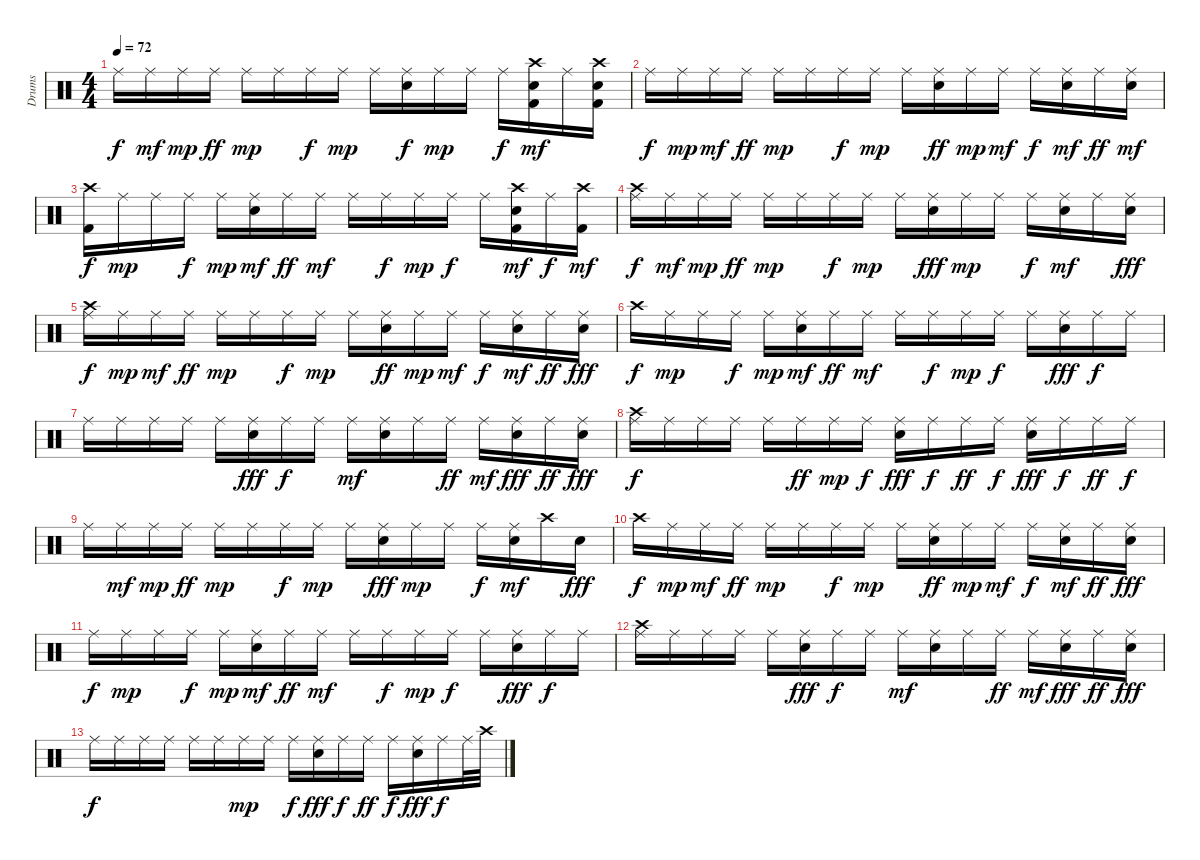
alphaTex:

\track ("Drums" "Drums") {instrument percussion}
\staff {score}
\articulation defaults
\ts (4 4)
\tempo 72
\clef neutral
\ks c "Ride (middle)".16{dy f} "Ride (middle)".16{dy mf} "Ride (middle)".16{dy mp} "Ride (middle)".16{dy ff} "Ride (middle)".16{dy mp} "Ride (middle)".16 "Ride (middle)".16{dy f} "Ride (middle)".16{dy mp} "Ride (middle)".16
("Electric Snare (hit)" "Ride (middle)").16{dy f} "Ride (middle)".16{dy mp} "Ride (middle)".16 "Ride (middle)".16{dy f} ("Kick (hit) 2" "Electric Snare (hit)" "Crash high (hit)").16{dy mf} "Ride (middle)".16 ("Kick (hit) 2" "Electric Snare (hit)" "Crash high (hit)").16 |
"Ride (middle)".16{dy f} "Ride (middle)".16{dy mp} "Ride (middle)".16{dy mf} "Ride (middle)".16{dy ff} "Ride (middle)".16{dy mp} "Ride (middle)".16 "Ride (middle)".16{dy f} "Ride (middle)".16{dy mp} "Ride (middle)".16 ("Electric Snare (hit)" "Ride (middle)").16{dy ff} "Ride (middle)".16{dy mp} "Ride (middle)".16{dy mf} "Ride (middle)".16{dy f} ("Electric Snare (hit)" "Ride (middle)").16{dy mf} "Ride (middle)".16{dy ff} ("Electric Snare (hit)" "Ride (middle)").16{dy mf} |
("Kick (hit) 2" "Crash high (hit)").16{dy f} "Ride (middle)".16{dy mp} "Ride (middle)".16 "Ride (middle)".16{dy f} "Ride (middle)".16{dy mp} ("Electric Snare (hit)" "Ride (middle)").16{dy mf} "Ride (middle)".16{dy ff} "Ride (middle)".16{dy mf} "Ride (middle)".16 "Ride (middle)".16{dy f} "Ride (middle)".16{dy mp} "Ride (middle)".16{dy f} "Ride (middle)".16 ("Kick (hit) 2" "Electric Snare (hit)" "Crash high (hit)").16{dy mf} "Ride (middle)".16{dy f} ("Kick (hit) 2" "Crash high (hit)").16{dy mf} |
("Crash high (hit)" "Ride (middle)").16{dy f} "Ride (middle)".16{dy mf} "Ride (middle)".16{dy mp} "Ride (middle)".16{dy ff} "Ride (middle)".16{dy mp} "Ride (middle)".16 "Ride (middle)".16{dy f} "Ride (middle)".16{dy mp} "Ride (middle)".16 ("Electric Snare (hit)" "Ride (middle)").16{dy fff} "Ride (middle)".16{dy mp} "Ride (middle)".16 "Ride (middle)".16{dy f} ("Electric Snare (hit)" "Ride (middle)").16{dy mf} "Ride (middle)".16 ("Electric Snare (hit)" "Ride (middle)").16{dy fff} |
("Crash high (hit)" "Ride (middle)").16{dy f} "Ride (middle)".16{dy mp} "Ride (middle)".16{dy mf} "Ride (middle)".16{dy ff} "Ride (middle)".16{dy mp} "Ride (middle)".16 "Ride (middle)".16{dy f} "Ride (middle)".16{dy mp} "Ride (middle)".16 ("Electric Snare (hit)" "Ride (middle)").16{dy ff} "Ride (middle)".16{dy mp} "Ride (middle)".16{dy mf} "Ride (middle)".16{dy f} ("Electric Snare (hit)" "Ride (middle)").16{dy mf} "Ride (middle)".16{dy ff} ("Electric Snare (hit)" "Ride (middle)").16{dy fff} |
"Crash high (hit)".16{dy f} "Ride (middle)".16{dy mp} "Ride (middle)".16 "Ride (middle)".16{dy f} "Ride (middle)".16{dy mp} ("Electric Snare (hit)" "Ride (middle)").16{dy mf} "Ride (middle)".16{dy ff} "Ride (middle)".16{dy mf} "Ride (middle)".16 "Ride (middle)".16{dy f} "Ride (middle)".16{dy mp} "Ride (middle)".16{dy f} "Ride (middle)".16 ("Electric Snare (hit)" "Ride (middle)").16{dy fff} "Ride (middle)".16{dy f} "Ride (middle)".16 |
"Ride (middle)".16 "Ride (middle)".16 "Ride (middle)".16 "Ride (middle)".16 "Ride (middle)".16 ("Electric Snare (hit)" "Ride (middle)").16{dy fff} "Ride (middle)".16{dy f} "Ride (middle)".16 "Ride (middle)".16{dy mf} ("Electric Snare (hit)" "Ride (middle)").16 "Ride (middle)".16 "Ride (middle)".16{dy ff} "Ride (middle)".16{dy mf} ("Electric Snare (hit)" "Ride (middle)").16{dy fff} "Ride (middle)".16{dy ff} ("Electric Snare (hit)" "Ride (middle)").16{dy fff} |
("Crash high (hit)" "Ride (middle)").16{dy f} "Ride (middle)".16 "Ride (middle)".16 "Ride (middle)".16 "Ride (middle)".16 "Ride (middle)".16{dy ff} "Ride (middle)".16{dy mp} "Ride (middle)".16{dy f} ("Electric Snare (hit)" "Ride (middle)").16{dy fff} "Ride (middle)".16{dy f} "Ride (middle)".16{dy ff} "Ride (middle)".16{dy f} ("Electric Snare (hit)" "Ride (middle)").16{dy fff} "Ride (middle)".16{dy f} "Ride (middle)".16{dy ff} "Ride (middle)".16{dy f} |
"Ride (middle)".16 "Ride (middle)".16{dy mf} "Ride (middle)".16{dy mp} "Ride (middle)".16{dy ff} "Ride (middle)".16{dy mp} "Ride (middle)".16 "Ride (middle)".16{dy f} "Ride (middle)".16{dy mp} "Ride (middle)".16 ("Electric Snare (hit)" "Ride (middle)").16{dy fff} "Ride (middle)".16{dy mp} "Ride (middle)".16 "Ride (middle)".16{dy f} ("Electric Snare (hit)" "Ride (middle)").16{dy mf} "Crash high (hit)".16 "Electric Snare (hit)".16{dy fff} |
"Crash high (hit)".16{dy f} "Ride (middle)".16{dy mp} "Ride (middle)".16{dy mf} "Ride (middle)".16{dy ff} "Ride (middle)".16{dy mp} "Ride (middle)".16 "Ride (middle)".16{dy f} "Ride (middle)".16{dy mp} "Ride (middle)".16 ("Electric Snare (hit)" "Ride (middle)").16{dy ff} "Ride (middle)".16{dy mp} "Ride (middle)".16{dy mf} "Ride (middle)".16{dy f} ("Electric Snare (hit)" "Ride (middle)").16{dy mf} "Ride (middle)".16{dy ff} ("Electric Snare (hit)" "Ride (middle)").16{dy fff} |
"Ride (middle)".16{dy f} "Ride (middle)".16{dy mp} "Ride (middle)".16 "Ride (middle)".16{dy f} "Ride (middle)".16{dy mp} ("Electric Snare (hit)" "Ride (middle)").16{dy mf} "Ride (middle)".16{dy ff} "Ride (middle)".16{dy mf} "Ride (middle)".16 "Ride (middle)".16{dy f} "Ride (middle)".16{dy mp} "Ride (middle)".16{dy f} "Ride (middle)".16 ("Electric Snare (hit)" "Ride (middle)").16{dy fff} "Ride (middle)".16{dy f} "Ride (middle)".16 |
("Crash high (hit)" "Ride (middle)").16 "Ride (middle)".16 "Ride (middle)".16 "Ride (middle)".16 "Ride (middle)".16 ("Electric Snare (hit)" "Ride (middle)").16{dy fff} "Ride (middle)".16{dy f} "Ride (middle)".16 "Ride (middle)".16{dy mf} ("Electric Snare (hit)" "Ride (middle)").16 "Ride (middle)".16 "Ride (middle)".16{dy ff} "Ride (middle)".16{dy mf} ("Electric Snare (hit)" "Ride (middle)").16{dy fff} "Ride (middle)".16{dy ff} ("Electric Snare (hit)" "Ride (middle)").16{dy fff} |
"Ride (middle)".16{dy f} "Ride (middle)".16 "Ride (middle)".16 "Ride (middle)".16 "Ride (middle)".16 "Ride (middle)".16 "Ride (middle)".16{dy mp} "Ride (middle)".16 "Ride (middle)".16{dy f} ("Electric Snare (hit)" "Ride (middle)").16{dy fff} "Ride (middle)".16{dy f} "Ride (middle)".16{dy ff} "Ride (middle)".16{dy f} ("Electric Snare (hit)" "Ride (middle)").16{dy fff} "Ride (middle)".16{dy f} "Ride (middle)".32 "Crash high (hit)".32
